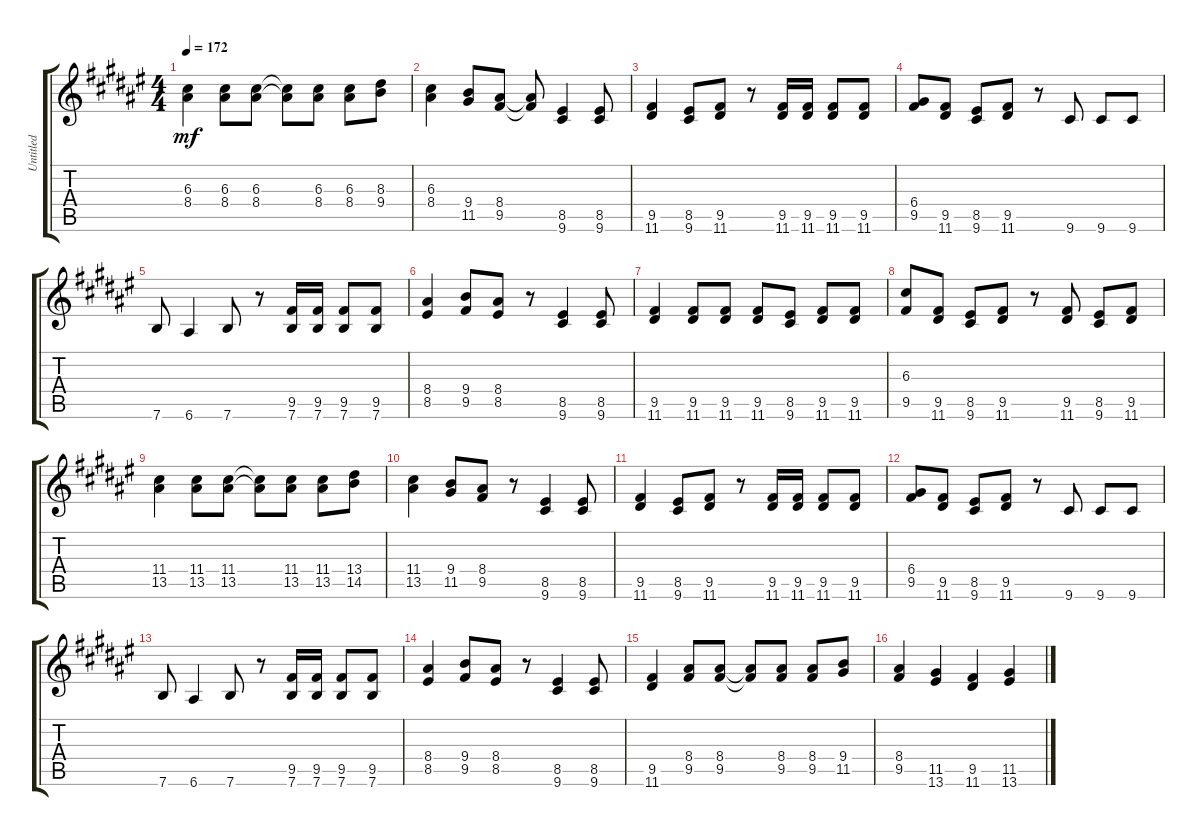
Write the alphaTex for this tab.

\track ("Untitled" "Untitled") {instrument overdrivenguitar}
\staff {score tabs}
\tuning (E4 B3 G3 D3 A2 E2) {hide}
\ts (4 4)
\tempo 172
\clef g2
\ks f#
(6.3 8.4).4{dy mf} (6.3 8.4).8 (6.3 8.4).8 (6.3{t} 8.4{t}).8 (6.3 8.4).8 (6.3 8.4).8 (8.3 9.4).8 |
\ks d#minor
(6.3 8.4).4 (9.4 11.5).8 (8.4 9.5).8 (8.4{t} 9.5{t}).8 (8.5 9.6).4 (8.5 9.6).8 |
(9.5 11.6).4 (8.5 9.6).8 (9.5 11.6).8 r.8 (9.5 11.6).16 (9.5 11.6).16 (9.5 11.6).8 (9.5 11.6).8 |
(6.4 9.5).8 (9.5 11.6).8 (8.5 9.6).8 (9.5 11.6).8 r.8 9.6.8 9.6.8 9.6.8 |
\ks f#
7.6.8 6.6.4 7.6.8 r.8 (9.5 7.6).16 (9.5 7.6).16 (9.5 7.6).8 (9.5 7.6).8 |
\ks d#minor
(8.4 8.5).4 (9.4 9.5).8 (8.4 8.5).8 r.8 (8.5 9.6).4 (8.5 9.6).8 |
(9.5 11.6).4 (9.5 11.6).8 (9.5 11.6).8 (9.5 11.6).8 (8.5 9.6).8 (9.5 11.6).8 (9.5 11.6).8 |
(6.3 9.5).8 (9.5 11.6).8 (8.5 9.6).8 (9.5 11.6).8 r.8 (9.5 11.6).8 (8.5 9.6).8 (9.5 11.6).8 |
\ks f#
(11.4 13.5).4 (11.4 13.5).8 (11.4 13.5).8 (11.4{t} 13.5{t}).8 (11.4 13.5).8 (11.4 13.5).8 (13.4 14.5).8 |
\ks d#minor
(11.4 13.5).4 (9.4 11.5).8 (8.4 9.5).8 r.8 (8.5 9.6).4 (8.5 9.6).8 |
(9.5 11.6).4 (8.5 9.6).8 (9.5 11.6).8 r.8 (9.5 11.6).16 (9.5 11.6).16 (9.5 11.6).8 (9.5 11.6).8 |
(6.4 9.5).8 (9.5 11.6).8 (8.5 9.6).8 (9.5 11.6).8 r.8 9.6.8 9.6.8 9.6.8 |
\ks f#
7.6.8 6.6.4 7.6.8 r.8 (9.5 7.6).16 (9.5 7.6).16 (9.5 7.6).8 (9.5 7.6).8 |
\ks d#minor
(8.4 8.5).4 (9.4 9.5).8 (8.4 8.5).8 r.8 (8.5 9.6).4 (8.5 9.6).8 |
(9.5 11.6).4 (8.4 9.5).8 (8.4 9.5).8 (8.4{t} 9.5{t}).8 (8.4 9.5).8 (8.4 9.5).8 (9.4 11.5).8 |
(8.4 9.5).4 (11.5 13.6).4 (9.5 11.6).4 (11.5 13.6).4
